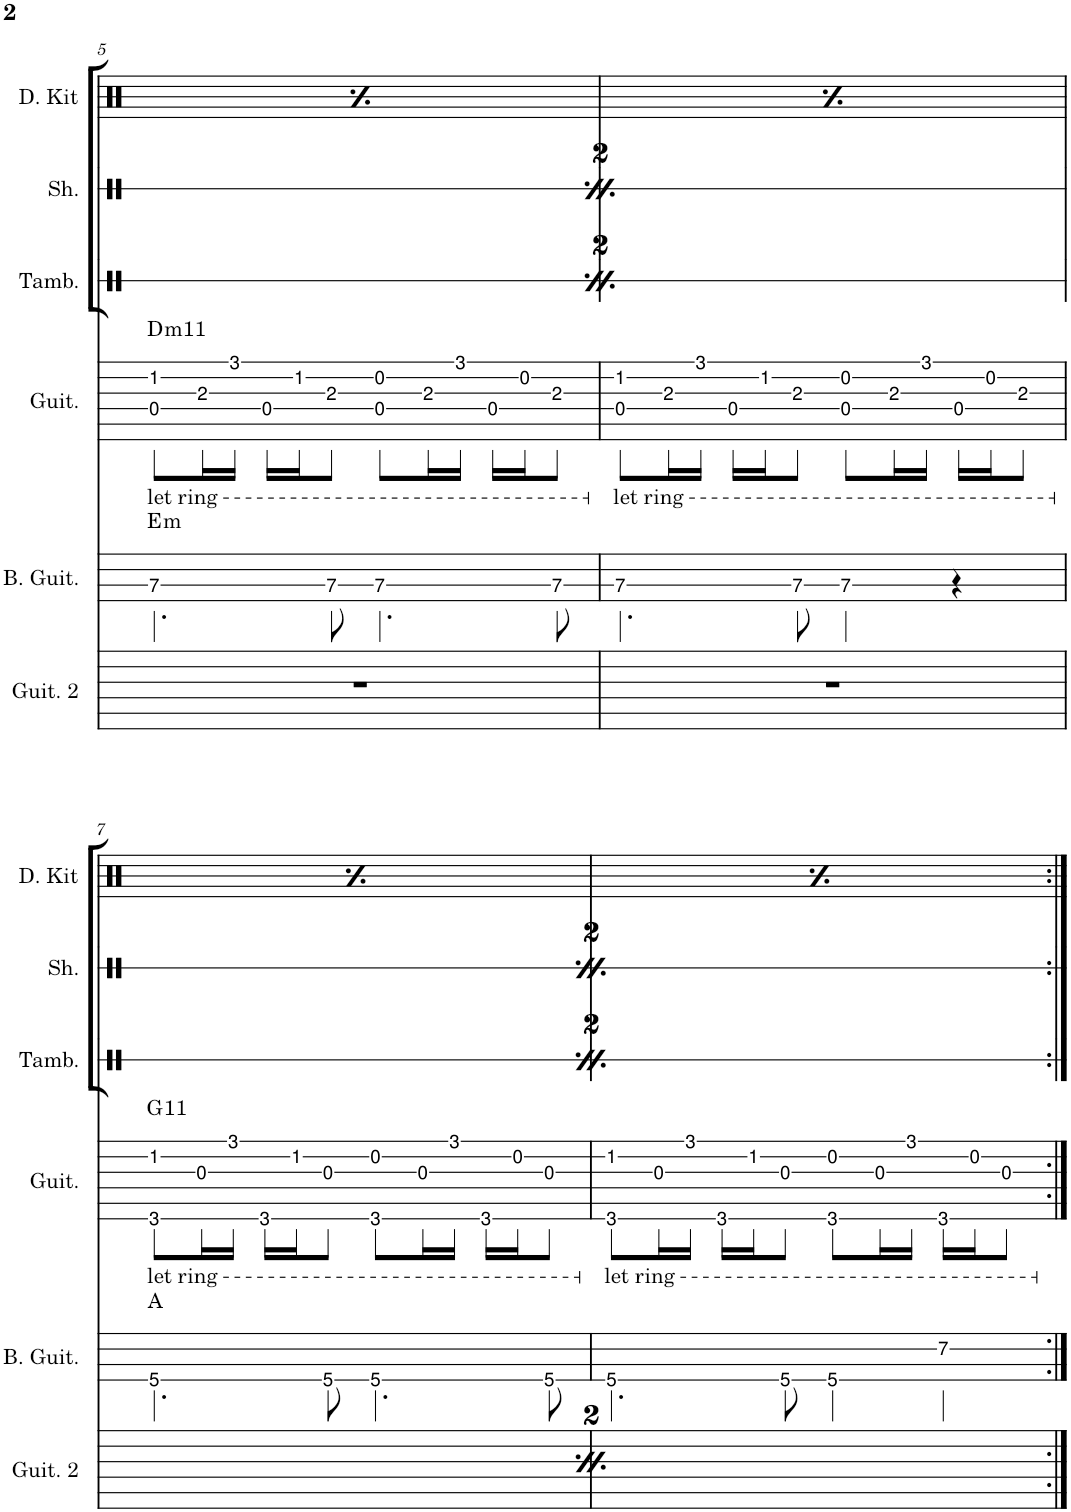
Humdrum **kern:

**kern	**kern	**harte	**kern	**harte	**kern	**kern	**kern
*part6	*part5	*part5	*part4	*part4	*part3	*part2	*part1
*staff6	*staff5	*	*staff4	*	*staff3	*staff2	*staff1
*I"Guitar 2	*I"Bass Guitar	*	*I"Guitar	*	*I"Tambourine	*I"Shaker	*I"Drum Kit
*I'Guit. 2	*I'B. Guit.	*	*I'Guit.	*	*I'Tamb.	*I'Sh.	*I'D. Kit
!!LO:PB:g=z
*	*	*	*	*	*clefX	*clefX	*clefX
*	*Trd7c12	*	*	*	*	*	*
*k[]	*k[]	*	*k[]	*	*k[]	*k[]	*k[]
*M4/4	*M4/4	*	*M4/4	*	*M4/4	*M4/4	*M4/4
*MM105	*MM105	*	*MM105	*	*MM105	*MM105	*MM105
=5	=5	=5	=5	=5	=5	=5	=5
*	*	*	*	*	*	*	*^
!	!	!LO:H:kt=m	!LO:TX:b:t=let ring	!LO:H:kt=m11	!	!	!	!
1r	4.E\	E:min	8D\ 8c\L	D:min9(11)	4r	16Re/LL	4r	8.Rf\L
.	.	.	.	.	.	16Re/	.	.
.	.	.	16A\L	.	.	16Re/	.	.
.	.	.	16g\JJ	.	.	16Re/JJ	.	[16Rf\Jk
.	.	.	16D\LL	.	4Re/	16Re^/LL	4Rcc/	8Rf\L]
.	.	.	16c\J	.	.	16Re/	.	.
.	8E\	.	8A\J	.	.	16Re/	.	8Rf\J
.	.	.	.	.	.	16Re/JJ	.	.
.	4.E\	.	8D\ 8B\L	.	4r	16Re/LL	4r	8.Rf\L
.	.	.	.	.	.	16Re/	.	.
.	.	.	16A\L	.	.	16Re/	.	.
.	.	.	16g\JJ	.	.	16Re/JJ	.	[16Rf\Jk
.	.	.	16D\LL	.	4Re/	16Re^/LL	4Rcc/	8Rf\L]
.	.	.	16B\J	.	.	16Re/	.	.
.	8E\	.	8A\J	.	.	16Re/	.	8Rf\J
.	.	.	.	.	.	16Re/JJ	.	.
=6	=6	=6	=6	=6	=6	=6	=6	=6
*	*	*	*	*	*	*	*MM105	*
!	!	!	!LO:TX:b:t=let ring	!	!	!	!	!
1r	4.E\	.	8D\ 8c\L	.	4r	16Re/LL	4r	8.Rf\L
.	.	.	.	.	.	16Re/	.	.
.	.	.	16A\L	.	.	16Re/	.	.
.	.	.	16g\JJ	.	.	16Re/JJ	.	[16Rf\Jk
.	.	.	16D\LL	.	4Re/	16Re^/LL	4Rcc/	8Rf\L]
.	.	.	16c\J	.	.	16Re/	.	.
.	8E\	.	8A\J	.	.	16Re/	.	8Rf\J
.	.	.	.	.	.	16Re/JJ	.	.
.	4E\	.	8D\ 8B\L	.	4r	16Re/LL	4r	8.Rf\L
.	.	.	.	.	.	16Re/	.	.
.	.	.	16A\L	.	.	16Re/	.	.
.	.	.	16g\JJ	.	.	16Re/JJ	.	[16Rf\Jk
.	4r	.	16D\LL	.	4Re/	16Re^/LL	4Rcc/	8Rf\L]
.	.	.	16B\J	.	.	16Re/	.	.
.	.	.	8A\J	.	.	16Re/	.	8Rf\J
.	.	.	.	.	.	16Re/JJ	.	.
!!LO:LB:g=z	!!
=7	=7	=7	=7	=7	=7	=7	=7	=7
*	*	*	*	*	*	*	*MM105	*
!	!	!	!LO:TX:b:t=let ring	!LO:H:kt=11	!	!	!	!
1r	4.AA\	A:maj	8GG\ 8c\L	G:9(11)	4r	16Re/LL	4r	8.Rf\L
.	.	.	.	.	.	16Re/	.	.
.	.	.	16G\L	.	.	16Re/	.	.
.	.	.	16g\JJ	.	.	16Re/JJ	.	[16Rf\Jk
.	.	.	16GG\LL	.	4Re/	16Re^/LL	4Rcc/	8Rf\L]
.	.	.	16c\J	.	.	16Re/	.	.
.	8AA\	.	8G\J	.	.	16Re/	.	8Rf\J
.	.	.	.	.	.	16Re/JJ	.	.
.	4.AA\	.	8GG\ 8B\L	.	4r	16Re/LL	4r	8.Rf\L
.	.	.	.	.	.	16Re/	.	.
.	.	.	16G\L	.	.	16Re/	.	.
.	.	.	16g\JJ	.	.	16Re/JJ	.	[16Rf\Jk
.	.	.	16GG\LL	.	4Re/	16Re^/LL	4Rcc/	8Rf\L]
.	.	.	16B\J	.	.	16Re/	.	.
.	8AA\	.	8G\J	.	.	16Re/	.	8Rf\J
.	.	.	.	.	.	16Re/JJ	.	.
=8	=8	=8	=8	=8	=8	=8	=8	=8
*	*	*	*	*	*	*	*MM105	*
!	!	!	!LO:TX:b:t=let ring	!	!	!	!	!
1r	4.AA\	.	8GG\ 8c\L	.	4r	16Re/LL	4r	8.Rf\L
.	.	.	.	.	.	16Re/	.	.
.	.	.	16G\L	.	.	16Re/	.	.
.	.	.	16g\JJ	.	.	16Re/JJ	.	[16Rf\Jk
.	.	.	16GG\LL	.	4Re/	16Re^/LL	4Rcc/	8Rf\L]
.	.	.	16c\J	.	.	16Re/	.	.
.	8AA\	.	8G\J	.	.	16Re/	.	8Rf\J
.	.	.	.	.	.	16Re/JJ	.	.
.	4AA\	.	8GG\ 8B\L	.	4r	16Re/LL	4r	8.Rf\L
.	.	.	.	.	.	16Re/	.	.
.	.	.	16G\L	.	.	16Re/	.	.
.	.	.	16g\JJ	.	.	16Re/JJ	.	[16Rf\Jk
.	4A\	.	16GG\LL	.	4Re/	16Re^/LL	4Rcc/	8Rf\L]
.	.	.	16B\J	.	.	16Re/	.	.
.	.	.	8G\J	.	.	16Re/	.	8Rf\J
.	.	.	.	.	.	16Re/JJ	.	.
*	*	*	*	*	*	*	*v	*v
=:|!	=:|!	=:|!	=:|!	=:|!	=:|!	=:|!	=:|!
*-	*-	*-	*-	*-	*-	*-	*-
